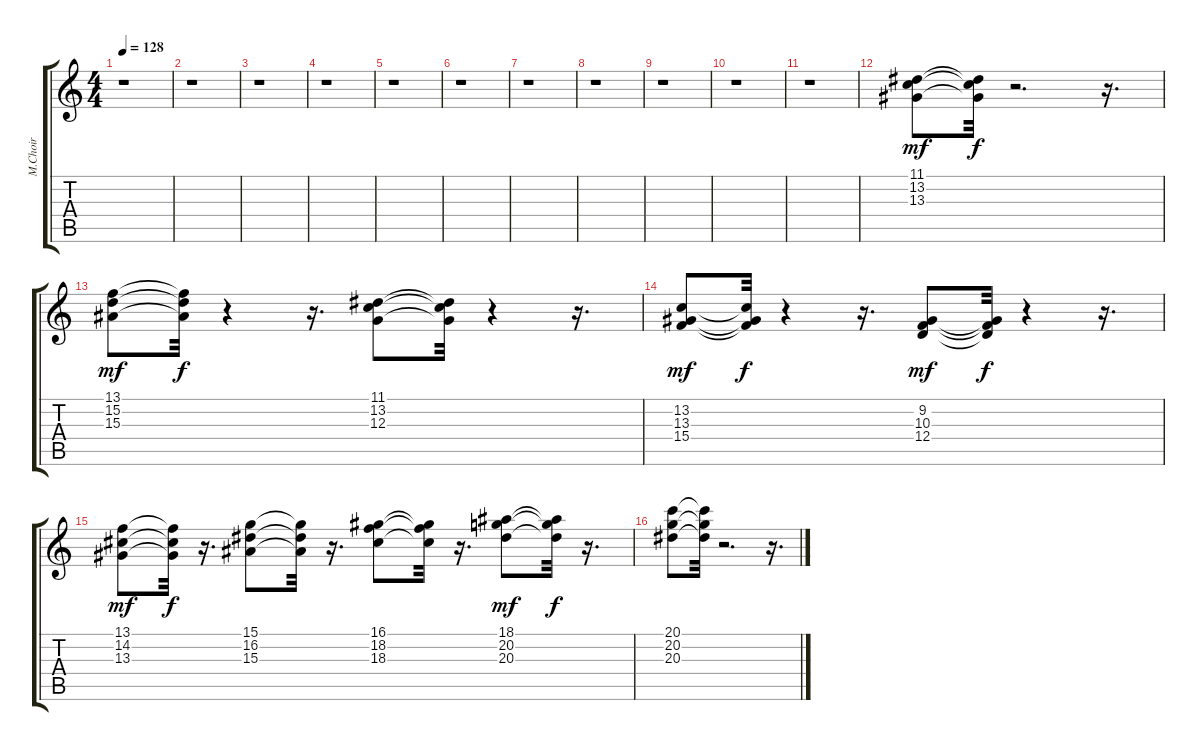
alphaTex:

\track ("M.Choir" "M.Choir") {instrument choiraahs}
\staff {score tabs}
\tuning (E4 B3 G3 D3 A2 E2) {hide}
\ts (4 4)
\tempo 128
\clef g2
\ks c
r.1{dy f} |
r.1 |
r.1 |
r.1 |
r.1 |
r.1 |
r.1 |
r.1 |
r.1 |
r.1 |
r.1 |
(11.1 13.2 13.3).8{dy mf} (11.1{t} 13.2{t} 13.3{t}).32{dy f} r.2{d} r.16{d} |
(13.1 15.2 15.3).8{dy mf} (13.1{t} 15.2{t} 15.3{t}).32{dy f} r.4 r.16{d} (11.1 13.2 12.3).8 (11.1{t} 13.2{t} 12.3{t}).32 r.4 r.16{d} |
(13.2 13.3 15.4).8{dy mf} (13.2{t} 13.3{t} 15.4{t}).32{dy f} r.4 r.16{d} (9.2 10.3 12.4).8{dy mf} (9.2{t} 10.3{t} 12.4{t}).32{dy f} r.4 r.16{d} |
(13.1 14.2 13.3).8{dy mf} (13.1{t} 14.2{t} 13.3{t}).32{dy f} r.16{d} (15.1 16.2 15.3).8 (15.1{t} 16.2{t} 15.3{t}).32 r.16{d} (16.1 18.2 18.3).8 (16.1{t} 18.2{t} 18.3{t}).32 r.16{d} (18.1 20.2 20.3).8{dy mf} (18.1{t} 20.2{t} 20.3{t}).32{dy f} r.16{d} |
(20.1 20.2 20.3).8 (20.1{t} 20.2{t} 20.3{t}).32 r.2{d} r.16{d}
